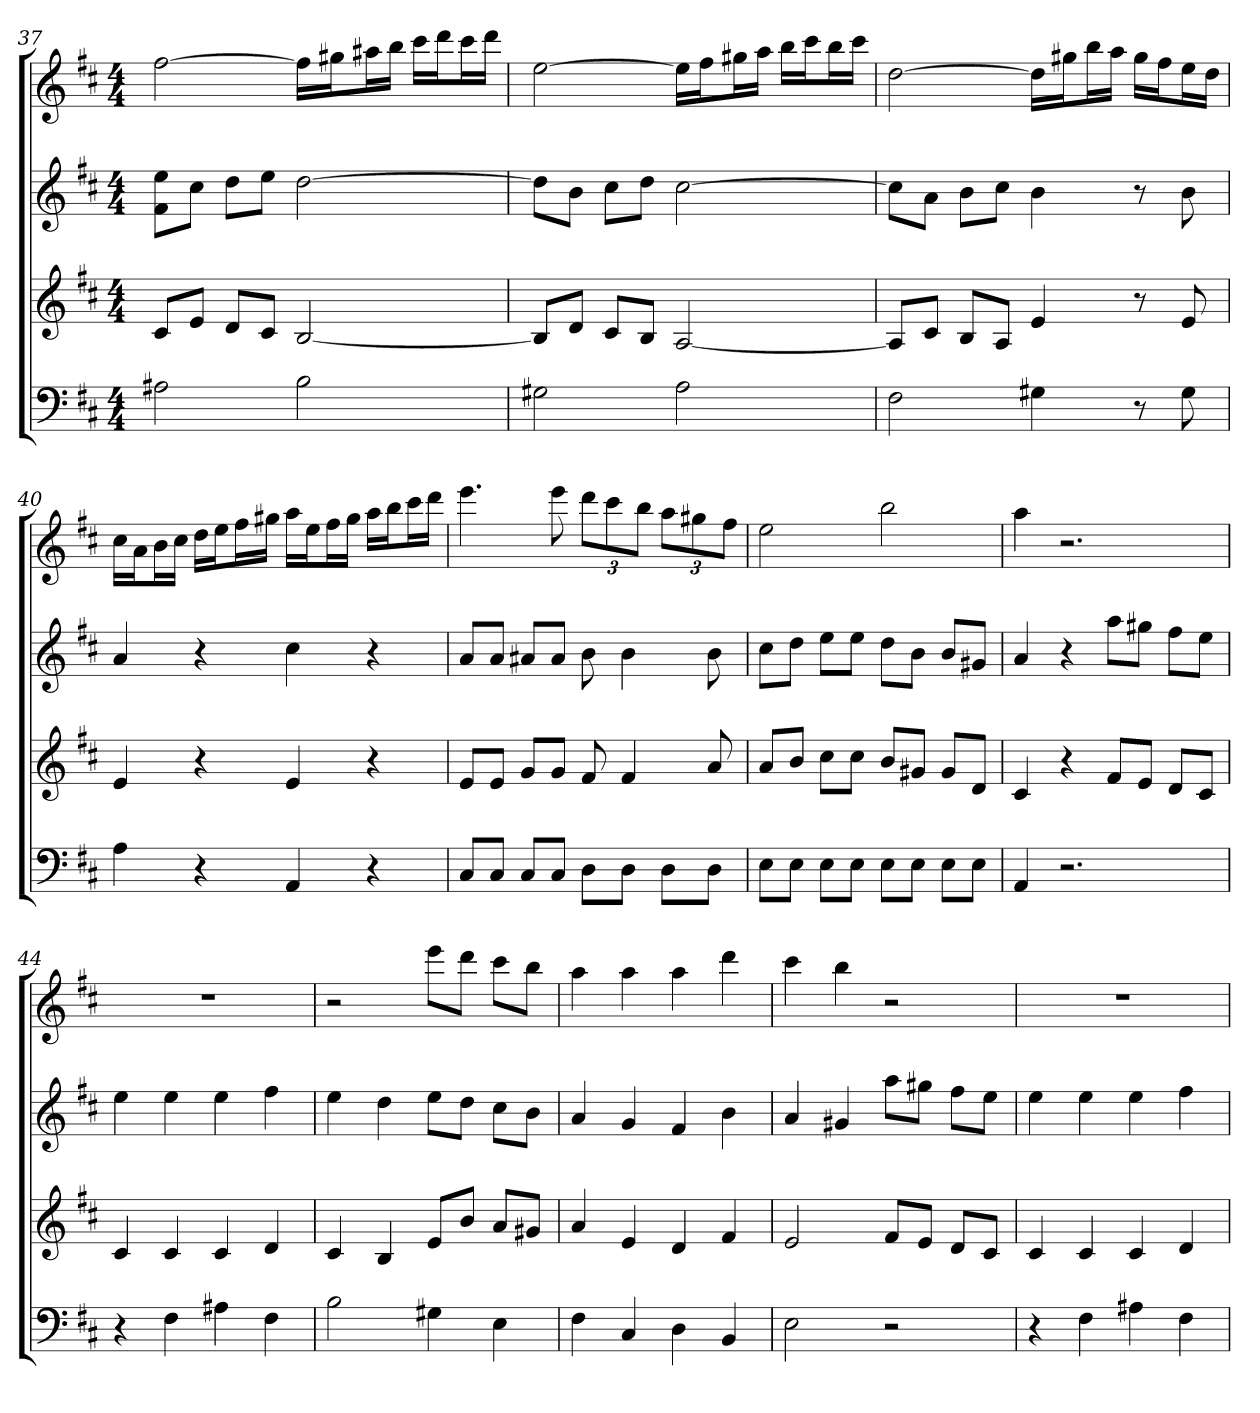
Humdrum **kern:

**kern	**kern	**kern	**kern
*part4	*part3	*part2	*part1
*staff4	*staff3	*staff2	*staff1
*k[f#c#]	*k[f#c#]	*k[f#c#]	*k[f#c#]
*D:	*D:	*D:	*D:
*M4/4	*M4/4	*M4/4	*M4/4
=37	=37	=37	=37
2A#X	8c#L	8f# 8eeL	[2ff#
.	8eJ	8cc#J	.
.	8dL	8ddL	.
.	8c#J	8eeJ	.
2B	[2B	[2dd	16ff#LL]
.	.	.	16gg#XJ
.	.	.	16aa#XL
.	.	.	16bbJJ
.	.	.	16ccc#LL
.	.	.	16dddJ
.	.	.	16ccc#L
.	.	.	16dddJJ
=38	=38	=38	=38
2G#X	8BL]	8ddL]	[2ee
.	8dJ	8bJ	.
.	8c#L	8cc#L	.
.	8BJ	8ddJ	.
2A	[2A	[2cc#	16eeLL]
.	.	.	16ff#J
.	.	.	16gg#XL
.	.	.	16aaJJ
.	.	.	16bbLL
.	.	.	16ccc#J
.	.	.	16bbL
.	.	.	16ccc#JJ
=39	=39	=39	=39
2F#	8AL]	8cc#L]	[2dd
.	8c#J	8aJ	.
.	8BL	8bL	.
.	8AJ	8cc#J	.
4G#X	4e	4b	16ddLL]
.	.	.	16gg#XJ
.	.	.	16bbL
.	.	.	16aaJJ
8r	8r	8r	16gg#LL
.	.	.	16ff#J
8G#	8e	8b	16eeL
.	.	.	16ddJJ
=40	=40	=40	=40
4A	4e	4a	16cc#LL
.	.	.	16aJ
.	.	.	16bL
.	.	.	16cc#JJ
4r	4r	4r	16ddLL
.	.	.	16eeJ
.	.	.	16ff#L
.	.	.	16gg#XJJ
4AA	4e	4cc#	16aaLL
.	.	.	16eeJ
.	.	.	16ff#L
.	.	.	16gg#JJ
4r	4r	4r	16aaLL
.	.	.	16bbJ
.	.	.	16ccc#L
.	.	.	16dddJJ
=41	=41	=41	=41
8C#L	8eL	8aL	4.eee
8C#J	8eJ	8aJ	.
8C#L	8gL	8a#XL	.
8C#J	8gJ	8a#J	8eee
8DL	8f#	8b	12dddL
.	.	.	12ccc#
8DJ	4f#	4b	.
.	.	.	12bbJ
8DL	.	.	12aaL
.	.	.	12gg#X
8DJ	8a	8b	.
.	.	.	12ff#J
=42	=42	=42	=42
8EL	8aL	8cc#L	2ee
8EJ	8bJ	8ddJ	.
8EL	8cc#L	8eeL	.
8EJ	8cc#J	8eeJ	.
8EL	8bL	8ddL	2bb
8EJ	8g#XJ	8bJ	.
8EL	8g#L	8bL	.
8EJ	8dJ	8g#XJ	.
=43	=43	=43	=43
4AA	4c#	4a	4aa
2.r	4r	4r	2.r
.	8f#L	8aaL	.
.	8eJ	8gg#XJ	.
.	8dL	8ff#L	.
.	8c#J	8eeJ	.
=44	=44	=44	=44
4r	4c#	4ee	1r
4F#	4c#	4ee	.
4A#X	4c#	4ee	.
4F#	4d	4ff#	.
=45	=45	=45	=45
2B	4c#	4ee	2r
.	4B	4dd	.
4G#X	8eL	8eeL	8eeeL
.	8bJ	8ddJ	8dddJ
4E	8aL	8cc#L	8ccc#L
.	8g#XJ	8bJ	8bbJ
=46	=46	=46	=46
4F#	4a	4a	4aa
4C#	4e	4g	4aa
4D	4d	4f#	4aa
4BB	4f#	4b	4ddd
=47	=47	=47	=47
2E	2e	4a	4ccc#
.	.	4g#X	4bb
2r	8f#L	8aaL	2r
.	8eJ	8gg#XJ	.
.	8dL	8ff#L	.
.	8c#J	8eeJ	.
=48	=48	=48	=48
4r	4c#	4ee	1r
4F#	4c#	4ee	.
4A#X	4c#	4ee	.
4F#	4d	4ff#	.
=	=	=	=
*-	*-	*-	*-
